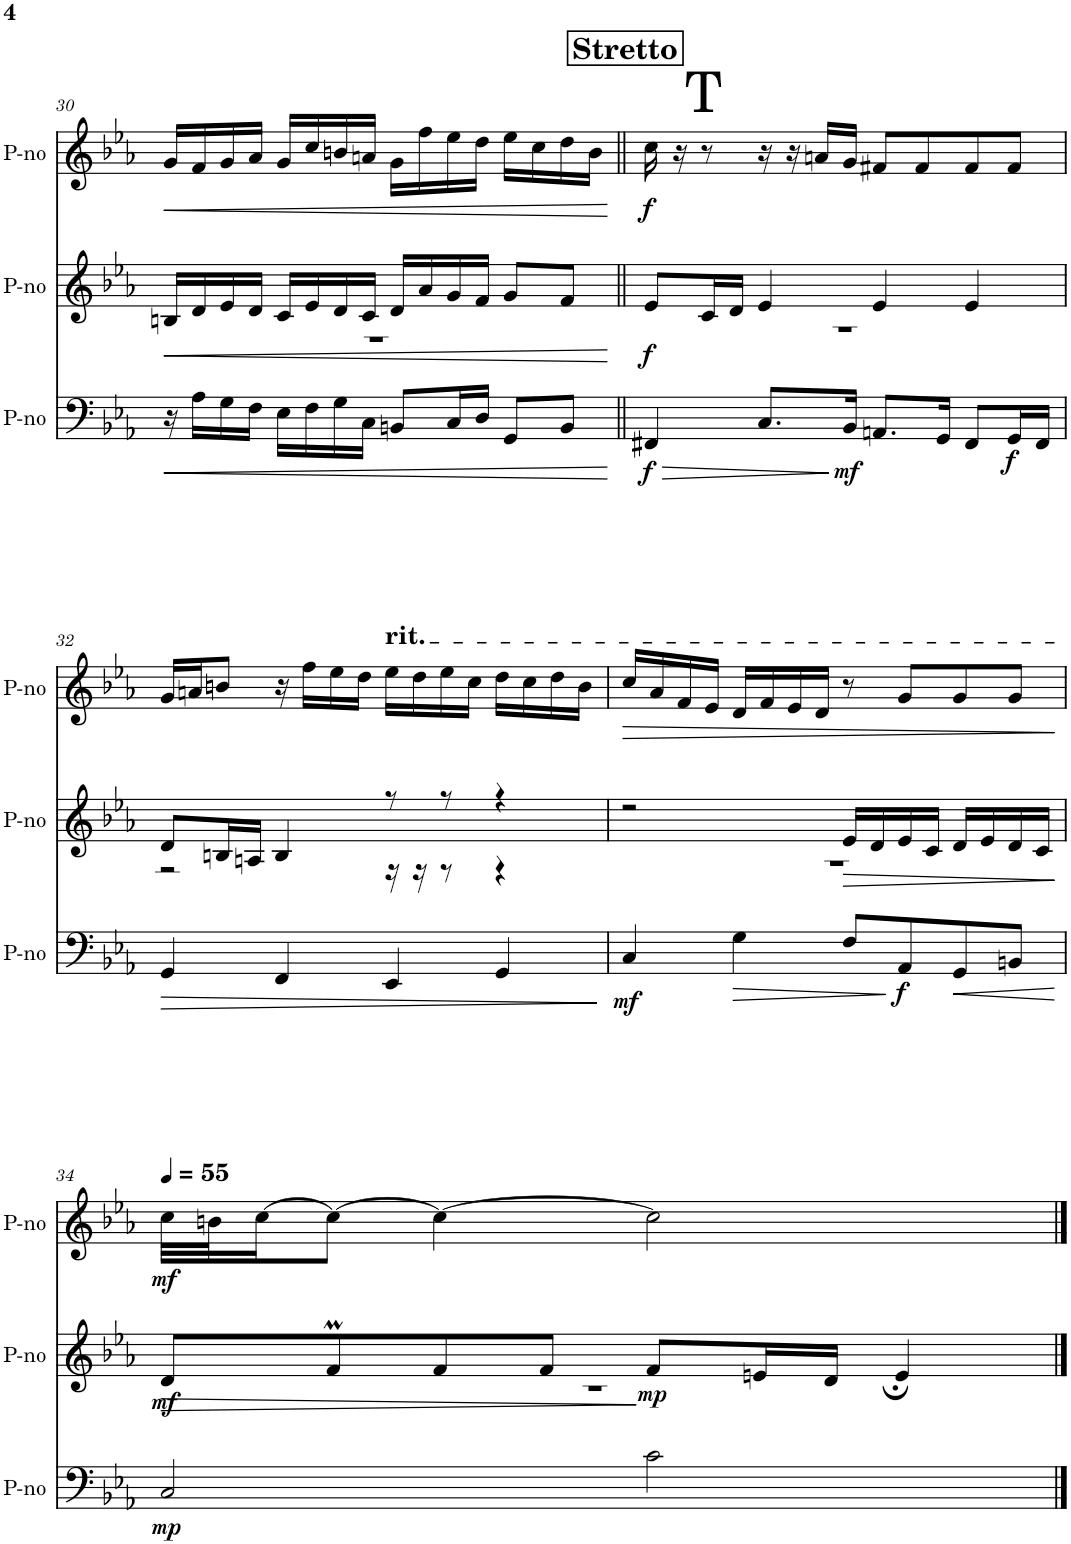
**kern	**dynam	**kern	**dynam	**kern	**dynam
*part3	*part3	*part2	*part2	*part1	*part1
*staff3	*staff3	*staff2	*staff2	*staff1	*staff1
*I"Piano	*	*I"Piano	*	*I"Piano	*
*I'P-no	*	*I'P-no	*	*I'P-no	*
!!LO:PB:g=z
*clefF4	*	*clefG2	*	*clefG2	*
*k[b-e-a-]	*	*k[b-e-a-]	*	*k[b-e-a-]	*
*M4/4	*	*M4/4	*	*M4/4	*
=30	=30	=30	=30	=30	=30
!	!LO:HP:b	!	!LO:HP:b	!	!LO:HP:b
*	*	*^	*	*	*
16r	<	16Bn/LL	1r	<	16g/LL	<
16A-\LL	.	16d/	.	.	16f/	.
16G\	.	16e-/	.	.	16g/	.
16F\JJ	.	16d/JJ	.	.	16a-/JJ	.
16E-\LL	.	16c/LL	.	.	16g/LL	.
16F\	.	16e-/	.	.	16cc/	.
16G\	.	16d/	.	.	16bn/	.
16C\JJ	.	16c/JJ	.	.	16an/JJ	.
8BBn/L	.	16d/LL	.	.	16g\LL	.
.	.	16a-/	.	.	16ff\	.
16C/L	.	16g/	.	.	16ee-\	.
16D/JJ	.	16f/JJ	.	.	16dd\JJ	.
8GG/L	.	8g/L	.	.	16ee-\LL	.
.	.	.	.	.	16cc\	.
8BB/J	.	8f/J	.	.	16dd\	.
.	.	.	.	.	16b\JJ	.
*	*	*v	*v	*	*	*
.	[	.	[	.	[
!!LO:REH:place=s1:a:B:cj:fs=14:t=Stretto
=31||	=31||	=31||	=31||	=31||	=31||
!	!LO:HP:b	!	!	!	!
*	*	*^	*	*	*
!	!LO:DY:n=1:b	!	!	!LO:DY:b	!	!LO:DY:b
4FF#X/	> f	8e-/L	1r	f	16cc\	f
.	.	.	.	.	16r	.
!	!	!	!	!	!LO:TX:a:t=T	!
.	.	16c/L	.	.	8r	.
.	.	16d/JJ	.	.	.	.
8.C/L	.	4e-/	.	.	16r	.
.	.	.	.	.	16r	.
.	.	.	.	.	16an/LL	.
!	!LO:DY:n=2:b	!	!	!	!	!
16BB-/Jk	] mf	.	.	.	16g/JJ	.
8.AAn/L	.	4e-/	.	.	8f#X/L	.
.	.	.	.	.	8f#/	.
16GG/Jk	.	.	.	.	.	.
8FF#/L	.	4e-/	.	.	8f#/	.
!	!LO:DY:n=3:b	!	!	!	!	!
16GG/L	f	.	.	.	8f#/J	.
16FF#/JJ	.	.	.	.	.	.
!!LO:LB:g=z
=32	=32	=32	=32	=32	=32	=32
!	!LO:HP:b	!	!	!	!	!
4GG/	>	8d/L	2r	.	16g/LL	.
.	.	.	.	.	16an/J	.
.	.	16Bn/L	.	.	8bn/J	.
.	.	16An/JJ	.	.	.	.
4FF/	.	4B/	.	.	16r	.
.	.	.	.	.	16ff\LL	.
.	.	.	.	.	16ee-\	.
.	.	.	.	.	16dd\JJ	.
!	!	!	!	!	!LO:TX:a:t=rit.	!
4EE-/	.	8r	16r	.	16ee-\LL	.
.	.	.	16r	.	16dd\	.
.	.	8r	8r	.	16ee-\	.
.	.	.	.	.	16cc\JJ	.
4GG/	.	4r	4r	.	16dd\LL	.
.	.	.	.	.	16cc\	.
.	.	.	.	.	16dd\	.
.	.	.	.	.	16b\JJ	.
*	*	*v	*v	*	*	*
.	]	.	.	.	.
=33	=33	=33	=33	=33	=33
*	*	*^	*	*	*
!	!LO:DY:b	!	!	!	!	!LO:HP:b
4C/	mf	2r	1r	.	16cc/LL	>
.	.	.	.	.	16a-/	.
.	.	.	.	.	16f/	.
.	.	.	.	.	16e-/JJ	.
!	!LO:HP:b	!	!	!	!	!
4G\	>	.	.	.	16d/LL	.
.	.	.	.	.	16f/	.
.	.	.	.	.	16e-/	.
.	.	.	.	.	16d/JJ	.
!	!	!	!	!LO:HP:b	!	!
8F/L	.	16e-/LL	.	>	8r	.
.	.	16d/	.	.	.	.
!	!LO:DY:n=1:b	!	!	!	!	!
8AA-/	] f	16e-/	.	.	8g/L	.
.	.	16c/JJ	.	.	.	.
!	!LO:HP:b	!	!	!	!	!
8GG/	<	16d/LL	.	.	8g/	.
.	.	16e-/	.	.	.	.
8BBn/J	.	16d/	.	.	8g/J	.
.	.	16c/JJ	.	.	.	.
*	*	*v	*v	*	*	*
.	[	.	]	.	]
!!LO:LB:g=z
=34	=34	=34	=34	=34	=34
*	*	*	*	*MM55	*
!	!LO:DY:b	!	!LO:HP:b	!	!
*	*	*^	*	*	*
!	!	!	!	!LO:DY:n=1:b	!	!LO:DY:b
2C/	mp	8d/L	1r	> mf	32cc\LLL	mf
.	.	.	.	.	32bn\J	.
.	.	.	.	.	[16cc\J	.
.	.	8fM/	.	.	8cc\J_	.
.	.	8f/	.	.	4cc\_	.
.	.	8f/J	.	.	.	.
!	!	!	!	!LO:DY:n=2:b	!	!
2c\	.	8f/L	.	] mp	2cc\]	.
.	.	16en/L	.	.	.	.
.	.	16d/JJ	.	.	.	.
.	.	4e/	.	.	.	.
*	*	*v	*v	*	*	*
==	==	==	==	==	==
*-	*-	*-	*-	*-	*-
